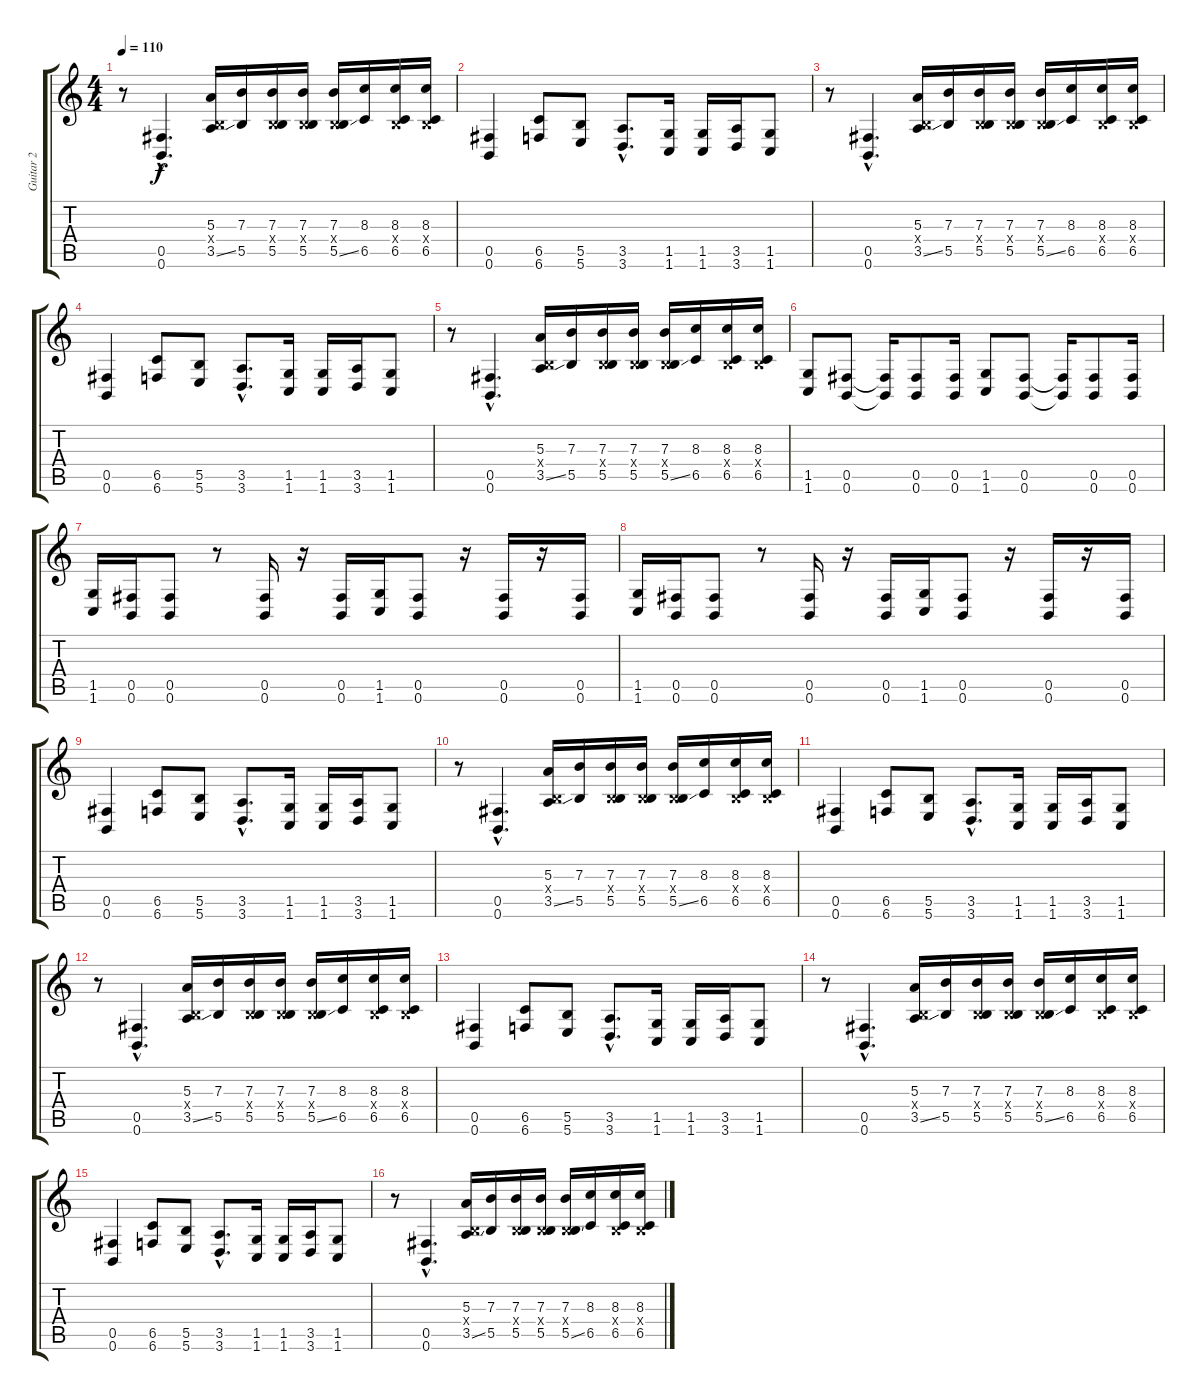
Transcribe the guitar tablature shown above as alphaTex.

\track ("Guitar 2" "Guitar 2") {instrument overdrivenguitar}
\staff {score tabs}
\tuning (Db4 Ab3 E3 B2 Gb2 B1) {hide}
\ts (4 4)
\tempo 110
\clef g2
\ks c
r.8{dy f} (0.5{hac} 0.6{hac}).4{d} (5.3 0.4{x} 3.5{ss}).16 (7.3 5.5).16 (7.3 0.4{x} 5.5).16 (7.3 0.4{x} 5.5).16 (7.3 0.4{x} 5.5{ss}).16 (8.3 6.5).16 (8.3 0.4{x} 6.5).16 (8.3 0.4{x} 6.5).16 |
(0.5 0.6).4 (6.5 6.6).8 (5.5 5.6).8 (3.5{hac} 3.6{hac}).8{d} (1.5 1.6).16 (1.5 1.6).16 (3.5 3.6).16 (1.5 1.6).8 |
r.8 (0.5{hac} 0.6{hac}).4{d} (5.3 0.4{x} 3.5{ss}).16 (7.3 5.5).16 (7.3 0.4{x} 5.5).16 (7.3 0.4{x} 5.5).16 (7.3 0.4{x} 5.5{ss}).16 (8.3 6.5).16 (8.3 0.4{x} 6.5).16 (8.3 0.4{x} 6.5).16 |
(0.5 0.6).4 (6.5 6.6).8 (5.5 5.6).8 (3.5{hac} 3.6{hac}).8{d} (1.5 1.6).16 (1.5 1.6).16 (3.5 3.6).16 (1.5 1.6).8 |
r.8 (0.5{hac} 0.6{hac}).4{d} (5.3 0.4{x} 3.5{ss}).16 (7.3 5.5).16 (7.3 0.4{x} 5.5).16 (7.3 0.4{x} 5.5).16 (7.3 0.4{x} 5.5{ss}).16 (8.3 6.5).16 (8.3 0.4{x} 6.5).16 (8.3 0.4{x} 6.5).16 |
(1.5 1.6).8 (0.5 0.6).8 (0.5{t} 0.6{t}).16 (0.5 0.6).8 (0.5 0.6).16 (1.5 1.6).8 (0.5 0.6).8 (0.5{t} 0.6{t}).16 (0.5 0.6).8 (0.5 0.6).16 |
(1.5 1.6).16 (0.5 0.6).16 (0.5 0.6).8 r.8 (0.5 0.6).16 r.16 (0.5 0.6).16 (1.5 1.6).16 (0.5 0.6).8 r.16 (0.5 0.6).16 r.16 (0.5 0.6).16 |
(1.5 1.6).16 (0.5 0.6).16 (0.5 0.6).8 r.8 (0.5 0.6).16 r.16 (0.5 0.6).16 (1.5 1.6).16 (0.5 0.6).8 r.16 (0.5 0.6).16 r.16 (0.5 0.6).16 |
(0.5 0.6).4 (6.5 6.6).8 (5.5 5.6).8 (3.5{hac} 3.6{hac}).8{d} (1.5 1.6).16 (1.5 1.6).16 (3.5 3.6).16 (1.5 1.6).8 |
r.8 (0.5{hac} 0.6{hac}).4{d} (5.3 0.4{x} 3.5{ss}).16 (7.3 5.5).16 (7.3 0.4{x} 5.5).16 (7.3 0.4{x} 5.5).16 (7.3 0.4{x} 5.5{ss}).16 (8.3 6.5).16 (8.3 0.4{x} 6.5).16 (8.3 0.4{x} 6.5).16 |
(0.5 0.6).4 (6.5 6.6).8 (5.5 5.6).8 (3.5{hac} 3.6{hac}).8{d} (1.5 1.6).16 (1.5 1.6).16 (3.5 3.6).16 (1.5 1.6).8 |
r.8 (0.5{hac} 0.6{hac}).4{d} (5.3 0.4{x} 3.5{ss}).16 (7.3 5.5).16 (7.3 0.4{x} 5.5).16 (7.3 0.4{x} 5.5).16 (7.3 0.4{x} 5.5{ss}).16 (8.3 6.5).16 (8.3 0.4{x} 6.5).16 (8.3 0.4{x} 6.5).16 |
(0.5 0.6).4 (6.5 6.6).8 (5.5 5.6).8 (3.5{hac} 3.6{hac}).8{d} (1.5 1.6).16 (1.5 1.6).16 (3.5 3.6).16 (1.5 1.6).8 |
r.8 (0.5{hac} 0.6{hac}).4{d} (5.3 0.4{x} 3.5{ss}).16 (7.3 5.5).16 (7.3 0.4{x} 5.5).16 (7.3 0.4{x} 5.5).16 (7.3 0.4{x} 5.5{ss}).16 (8.3 6.5).16 (8.3 0.4{x} 6.5).16 (8.3 0.4{x} 6.5).16 |
(0.5 0.6).4 (6.5 6.6).8 (5.5 5.6).8 (3.5{hac} 3.6{hac}).8{d} (1.5 1.6).16 (1.5 1.6).16 (3.5 3.6).16 (1.5 1.6).8 |
r.8 (0.5{hac} 0.6{hac}).4{d} (5.3 0.4{x} 3.5{ss}).16 (7.3 5.5).16 (7.3 0.4{x} 5.5).16 (7.3 0.4{x} 5.5).16 (7.3 0.4{x} 5.5{ss}).16 (8.3 6.5).16 (8.3 0.4{x} 6.5).16 (8.3 0.4{x} 6.5).16
